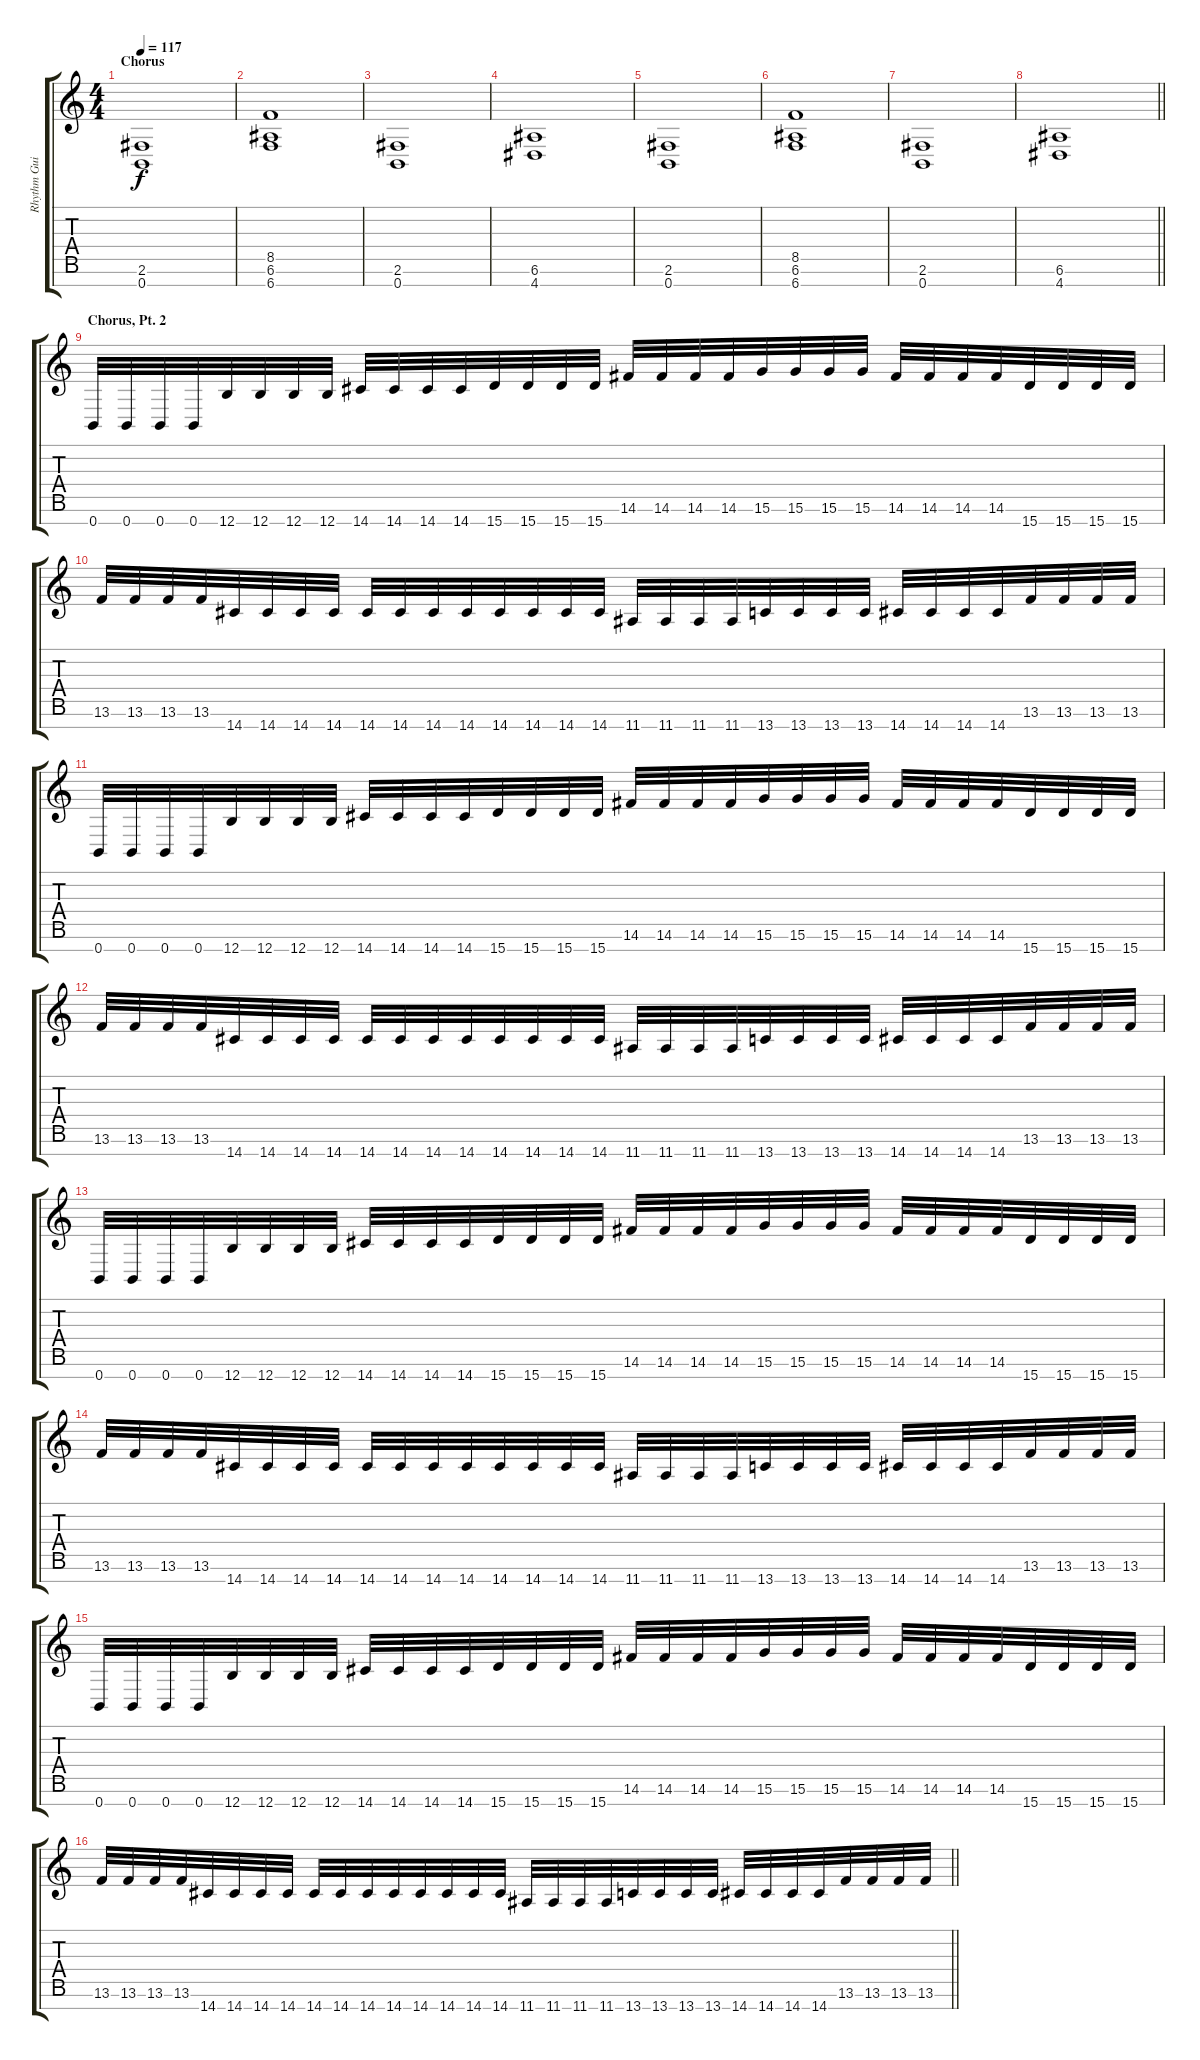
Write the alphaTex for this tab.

\track ("Rhythm Guitar 2" "Rhythm Gui") {instrument overdrivenguitar}
\staff {score tabs}
\tuning (E4 B3 G3 D3 A2 E2 B1) {hide}
\ts (4 4)
\section ("" "Chorus")
\tempo 117
\clef g2
\ks c
(2.6 0.7).1{dy f} |
(8.5 6.6 6.7).1 |
(2.6 0.7).1 |
(6.6 4.7).1 |
(2.6 0.7).1 |
(8.5 6.6 6.7).1 |
(2.6 0.7).1 |
\barLineRight lightlight
(6.6 4.7).1 |
\section ("" "Chorus, Pt. 2")
0.7.32 0.7.32 0.7.32 0.7.32 12.7.32 12.7.32 12.7.32 12.7.32 14.7.32 14.7.32 14.7.32 14.7.32 15.7.32 15.7.32 15.7.32 15.7.32 14.6.32 14.6.32 14.6.32 14.6.32 15.6.32 15.6.32 15.6.32 15.6.32 14.6.32 14.6.32 14.6.32 14.6.32 15.7.32 15.7.32 15.7.32 15.7.32 |
13.6.32 13.6.32 13.6.32 13.6.32 14.7.32 14.7.32 14.7.32 14.7.32 14.7.32 14.7.32 14.7.32 14.7.32 14.7.32 14.7.32 14.7.32 14.7.32 11.7.32 11.7.32 11.7.32 11.7.32 13.7.32 13.7.32 13.7.32 13.7.32 14.7.32 14.7.32 14.7.32 14.7.32 13.6.32 13.6.32 13.6.32 13.6.32 |
0.7.32 0.7.32 0.7.32 0.7.32 12.7.32 12.7.32 12.7.32 12.7.32 14.7.32 14.7.32 14.7.32 14.7.32 15.7.32 15.7.32 15.7.32 15.7.32 14.6.32 14.6.32 14.6.32 14.6.32 15.6.32 15.6.32 15.6.32 15.6.32 14.6.32 14.6.32 14.6.32 14.6.32 15.7.32 15.7.32 15.7.32 15.7.32 |
13.6.32 13.6.32 13.6.32 13.6.32 14.7.32 14.7.32 14.7.32 14.7.32 14.7.32 14.7.32 14.7.32 14.7.32 14.7.32 14.7.32 14.7.32 14.7.32 11.7.32 11.7.32 11.7.32 11.7.32 13.7.32 13.7.32 13.7.32 13.7.32 14.7.32 14.7.32 14.7.32 14.7.32 13.6.32 13.6.32 13.6.32 13.6.32 |
0.7.32 0.7.32 0.7.32 0.7.32 12.7.32 12.7.32 12.7.32 12.7.32 14.7.32 14.7.32 14.7.32 14.7.32 15.7.32 15.7.32 15.7.32 15.7.32 14.6.32 14.6.32 14.6.32 14.6.32 15.6.32 15.6.32 15.6.32 15.6.32 14.6.32 14.6.32 14.6.32 14.6.32 15.7.32 15.7.32 15.7.32 15.7.32 |
13.6.32 13.6.32 13.6.32 13.6.32 14.7.32 14.7.32 14.7.32 14.7.32 14.7.32 14.7.32 14.7.32 14.7.32 14.7.32 14.7.32 14.7.32 14.7.32 11.7.32 11.7.32 11.7.32 11.7.32 13.7.32 13.7.32 13.7.32 13.7.32 14.7.32 14.7.32 14.7.32 14.7.32 13.6.32 13.6.32 13.6.32 13.6.32 |
0.7.32 0.7.32 0.7.32 0.7.32 12.7.32 12.7.32 12.7.32 12.7.32 14.7.32 14.7.32 14.7.32 14.7.32 15.7.32 15.7.32 15.7.32 15.7.32 14.6.32 14.6.32 14.6.32 14.6.32 15.6.32 15.6.32 15.6.32 15.6.32 14.6.32 14.6.32 14.6.32 14.6.32 15.7.32 15.7.32 15.7.32 15.7.32 |
\barLineRight lightlight
13.6.32 13.6.32 13.6.32 13.6.32 14.7.32 14.7.32 14.7.32 14.7.32 14.7.32 14.7.32 14.7.32 14.7.32 14.7.32 14.7.32 14.7.32 14.7.32 11.7.32 11.7.32 11.7.32 11.7.32 13.7.32 13.7.32 13.7.32 13.7.32 14.7.32 14.7.32 14.7.32 14.7.32 13.6.32 13.6.32 13.6.32 13.6.32
